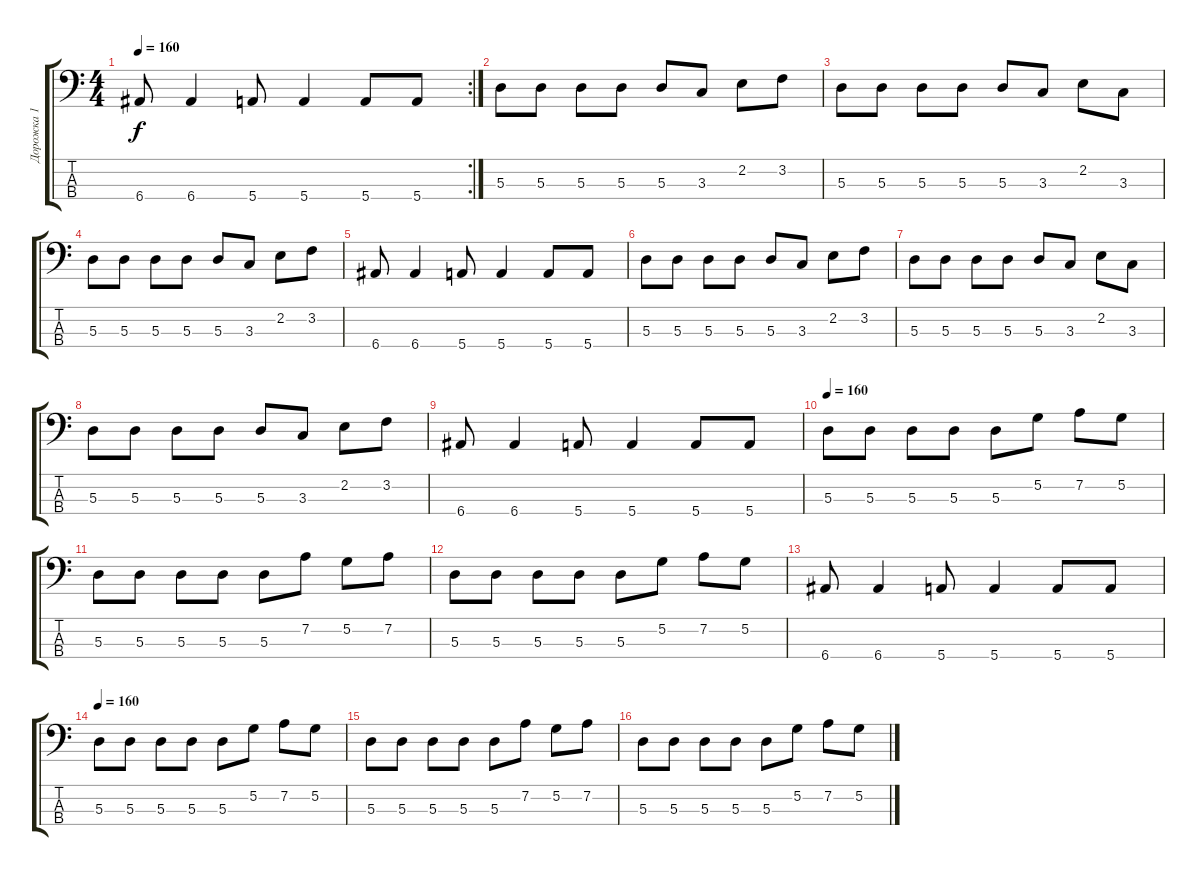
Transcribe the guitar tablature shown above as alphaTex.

\track ("Дорожка 1" "Дорожка 1") {instrument electricbassfinger}
\staff {score tabs}
\tuning (G2 D2 A1 E1) {hide}
\rc 2
\ts (4 4)
\tempo 160
\clef f4
\ks c
6.4.8{dy f} 6.4.4 5.4.8 5.4.4 5.4.8 5.4.8 |
5.3.8 5.3.8 5.3.8 5.3.8 5.3.8 3.3.8 2.2.8 3.2.8 |
5.3.8 5.3.8 5.3.8 5.3.8 5.3.8 3.3.8 2.2.8 3.3.8 |
5.3.8 5.3.8 5.3.8 5.3.8 5.3.8 3.3.8 2.2.8 3.2.8 |
6.4.8 6.4.4 5.4.8 5.4.4 5.4.8 5.4.8 |
5.3.8 5.3.8 5.3.8 5.3.8 5.3.8 3.3.8 2.2.8 3.2.8 |
5.3.8 5.3.8 5.3.8 5.3.8 5.3.8 3.3.8 2.2.8 3.3.8 |
5.3.8 5.3.8 5.3.8 5.3.8 5.3.8 3.3.8 2.2.8 3.2.8 |
6.4.8 6.4.4 5.4.8 5.4.4 5.4.8 5.4.8 |
\tempo 160
5.3.8 5.3.8 5.3.8 5.3.8 5.3.8 5.2.8 7.2.8 5.2.8 |
5.3.8 5.3.8 5.3.8 5.3.8 5.3.8 7.2.8 5.2.8 7.2.8 |
5.3.8 5.3.8 5.3.8 5.3.8 5.3.8 5.2.8 7.2.8 5.2.8 |
6.4.8 6.4.4 5.4.8 5.4.4 5.4.8 5.4.8 |
\tempo 160
5.3.8 5.3.8 5.3.8 5.3.8 5.3.8 5.2.8 7.2.8 5.2.8 |
5.3.8 5.3.8 5.3.8 5.3.8 5.3.8 7.2.8 5.2.8 7.2.8 |
5.3.8 5.3.8 5.3.8 5.3.8 5.3.8 5.2.8 7.2.8 5.2.8
